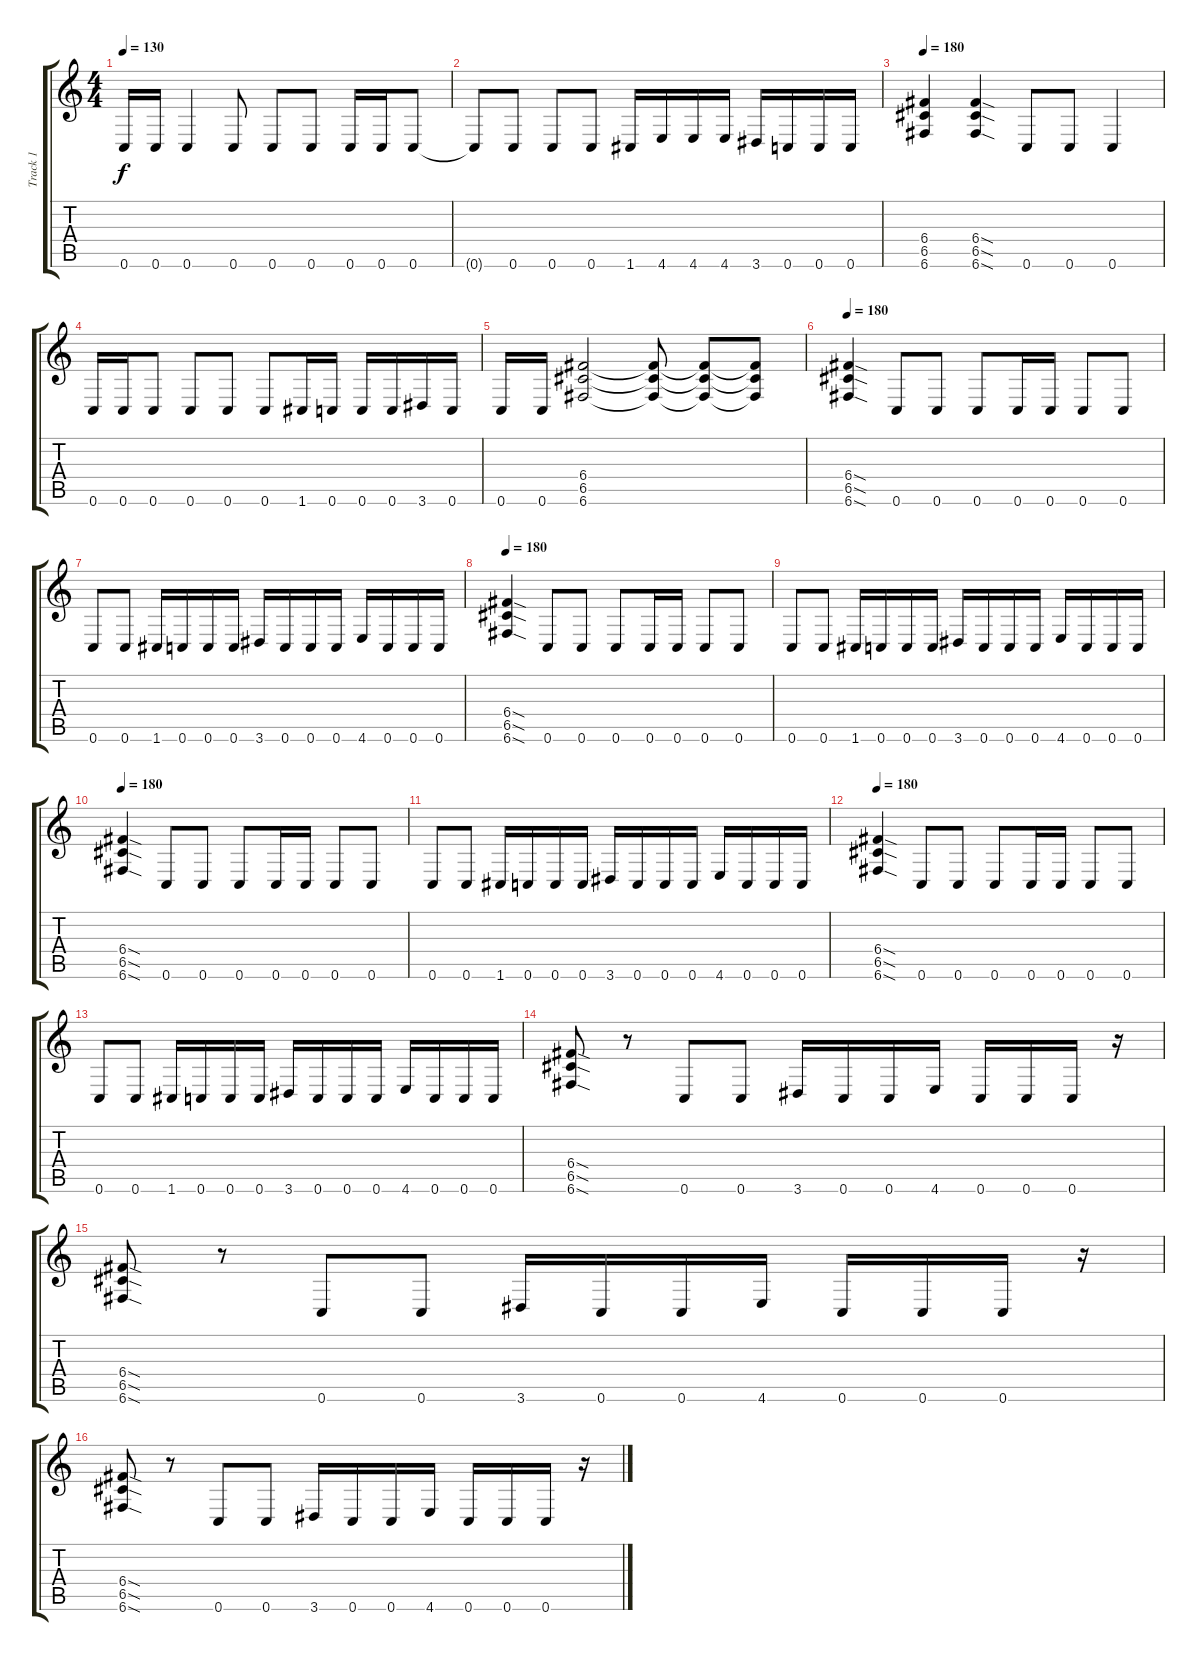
\track ("Track 1" "Track 1") {instrument electricguitarclean}
\staff {score tabs}
\tuning (D4 A3 F3 C3 G2 C2) {hide}
\ts (4 4)
\tempo 130
\clef g2
\ks c
0.6.16{dy f} 0.6.16 0.6.4 0.6.8 0.6.8 0.6.8 0.6.16 0.6.16 0.6.8 |
0.6{t}.8 0.6.8 0.6.8 0.6.8 1.6.16 4.6.16 4.6.16 4.6.16 3.6.16 0.6.16 0.6.16 0.6.16 |
\tempo 180
(6.4 6.5 6.6).4 (6.4{sod} 6.5{sod} 6.6{sod}).4 0.6.8 0.6.8 0.6.4 |
0.6.16 0.6.16 0.6.8 0.6.8 0.6.8 0.6.8 1.6.16 0.6.16 0.6.16 0.6.16 3.6.16 0.6.16 |
0.6.16 0.6.16 (6.4 6.5 6.6).2 (6.4{t} 6.5{t} 6.6{t}).8 (6.4{t} 6.5{t} 6.6{t}).8 (6.4{t} 6.5{t} 6.6{t}).8 |
\tempo 180
(6.4{sod} 6.5{sod} 6.6{sod}).4 0.6.8 0.6.8 0.6.8 0.6.16 0.6.16 0.6.8 0.6.8 |
0.6.8 0.6.8 1.6.16 0.6.16 0.6.16 0.6.16 3.6.16 0.6.16 0.6.16 0.6.16 4.6.16 0.6.16 0.6.16 0.6.16 |
\tempo 180
(6.4{sod} 6.5{sod} 6.6{sod}).4 0.6.8 0.6.8 0.6.8 0.6.16 0.6.16 0.6.8 0.6.8 |
0.6.8 0.6.8 1.6.16 0.6.16 0.6.16 0.6.16 3.6.16 0.6.16 0.6.16 0.6.16 4.6.16 0.6.16 0.6.16 0.6.16 |
\tempo 180
(6.4{sod} 6.5{sod} 6.6{sod}).4 0.6.8 0.6.8 0.6.8 0.6.16 0.6.16 0.6.8 0.6.8 |
0.6.8 0.6.8 1.6.16 0.6.16 0.6.16 0.6.16 3.6.16 0.6.16 0.6.16 0.6.16 4.6.16 0.6.16 0.6.16 0.6.16 |
\tempo 180
(6.4{sod} 6.5{sod} 6.6{sod}).4 0.6.8 0.6.8 0.6.8 0.6.16 0.6.16 0.6.8 0.6.8 |
0.6.8 0.6.8 1.6.16 0.6.16 0.6.16 0.6.16 3.6.16 0.6.16 0.6.16 0.6.16 4.6.16 0.6.16 0.6.16 0.6.16 |
(6.4{sod} 6.5{sod} 6.6{sod}).8 r.8 0.6.8 0.6.8 3.6.16 0.6.16 0.6.16 4.6.16 0.6.16 0.6.16 0.6.16 r.16 |
(6.4{sod} 6.5{sod} 6.6{sod}).8 r.8 0.6.8 0.6.8 3.6.16 0.6.16 0.6.16 4.6.16 0.6.16 0.6.16 0.6.16 r.16 |
(6.4{sod} 6.5{sod} 6.6{sod}).8 r.8 0.6.8 0.6.8 3.6.16 0.6.16 0.6.16 4.6.16 0.6.16 0.6.16 0.6.16 r.16
